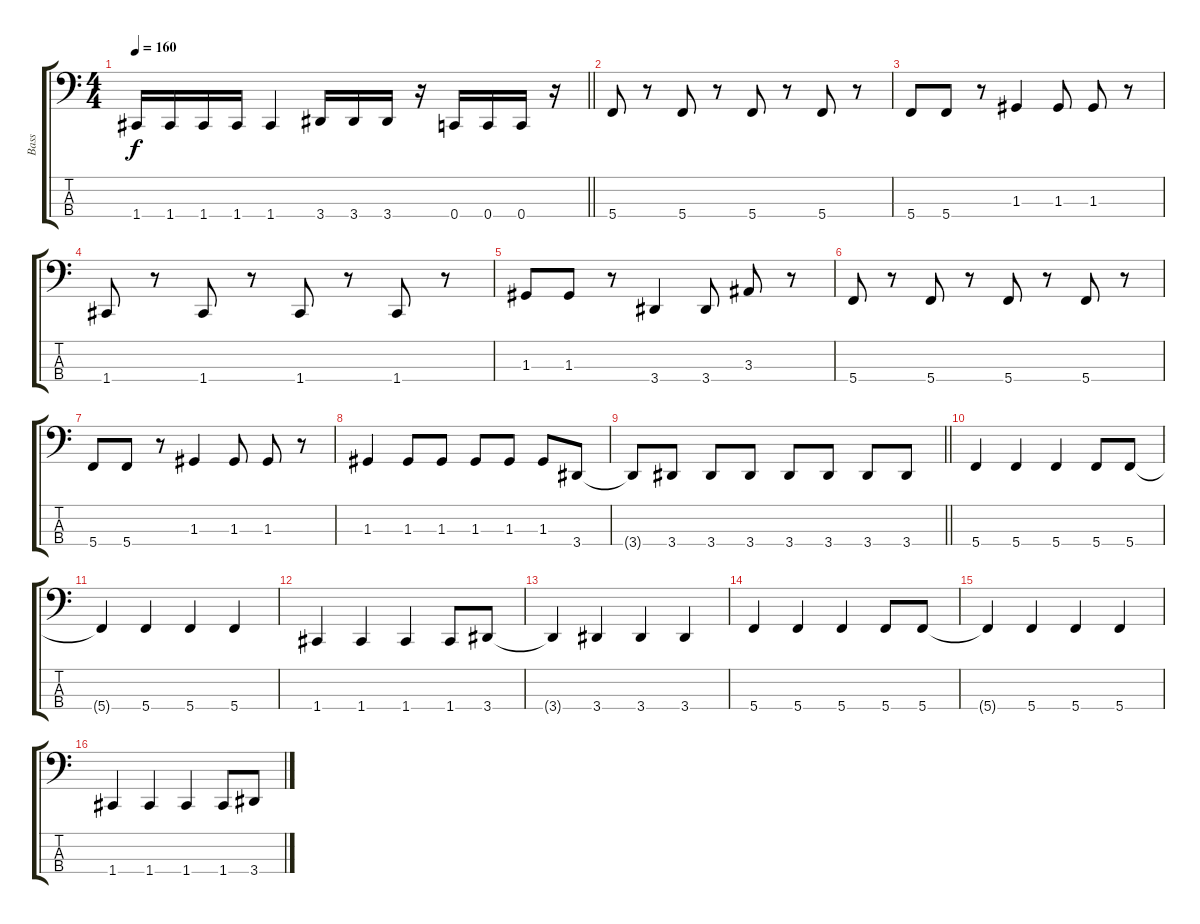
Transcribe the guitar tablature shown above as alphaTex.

\track ("Bass" "Bass") {instrument electricbasspick}
\staff {score tabs}
\tuning (F2 C2 G1 C1) {hide}
\ts (4 4)
\tempo 160
\clef f4
\barLineRight lightlight
\ks c
1.4.16{dy f} 1.4.16 1.4.16 1.4.16 1.4.4 3.4.16 3.4.16 3.4.16 r.16 0.4.16 0.4.16 0.4.16 r.16 |
\section ("" " ")
5.4.8 r.8 5.4.8 r.8 5.4.8 r.8 5.4.8 r.8 |
5.4.8 5.4.8 r.8 1.3.4 1.3.8 1.3.8 r.8 |
1.4.8 r.8 1.4.8 r.8 1.4.8 r.8 1.4.8 r.8 |
1.3.8 1.3.8 r.8 3.4.4 3.4.8 3.3.8 r.8 |
5.4.8 r.8 5.4.8 r.8 5.4.8 r.8 5.4.8 r.8 |
5.4.8 5.4.8 r.8 1.3.4 1.3.8 1.3.8 r.8 |
1.3.4 1.3.8 1.3.8 1.3.8 1.3.8 1.3.8 3.4.8 |
\barLineRight lightlight
3.4{t}.8 3.4.8 3.4.8 3.4.8 3.4.8 3.4.8 3.4.8 3.4.8 |
\section ("" " ")
5.4.4 5.4.4 5.4.4 5.4.8 5.4.8 |
5.4{t}.4 5.4.4 5.4.4 5.4.4 |
1.4.4 1.4.4 1.4.4 1.4.8 3.4.8 |
3.4{t}.4 3.4.4 3.4.4 3.4.4 |
5.4.4 5.4.4 5.4.4 5.4.8 5.4.8 |
5.4{t}.4 5.4.4 5.4.4 5.4.4 |
1.4.4 1.4.4 1.4.4 1.4.8 3.4.8
